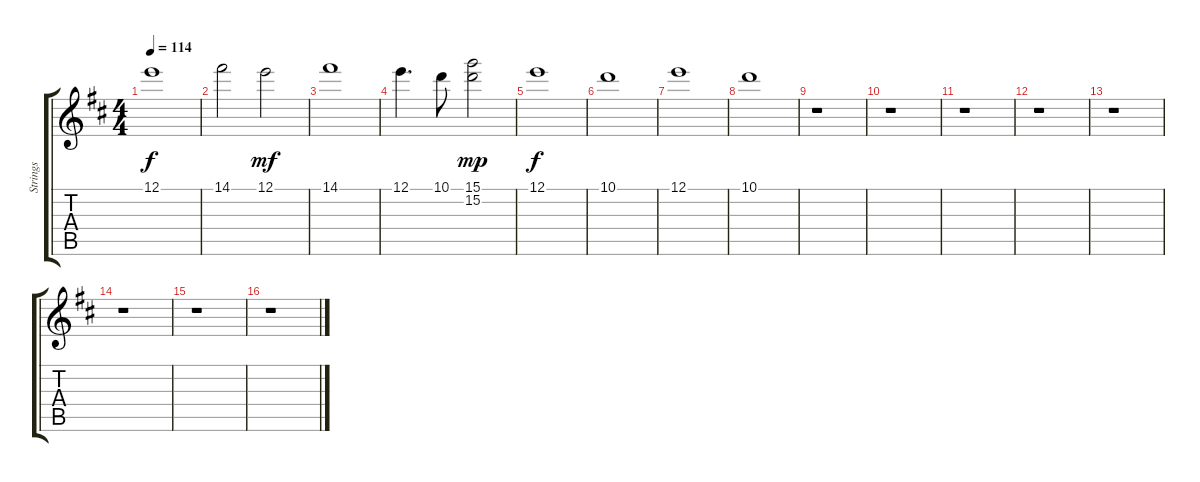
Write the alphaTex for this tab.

\track ("Strings" "Strings") {instrument distortionguitar}
\staff {score tabs}
\tuning (E4 B3 G3 D3 A2 E2) {hide}
\ts (4 4)
\tempo 114
\clef g2
\ks d
12.1{t}.1{dy f} |
14.1.2 12.1.2{dy mf} |
14.1.1 |
12.1.4{d} 10.1.8 (15.1 15.2).2{dy mp} |
12.1.1{dy f} |
10.1.1 |
12.1.1 |
10.1.1 |
r.1 |
r.1 |
r.1 |
r.1 |
r.1 |
r.1 |
r.1 |
r.1
